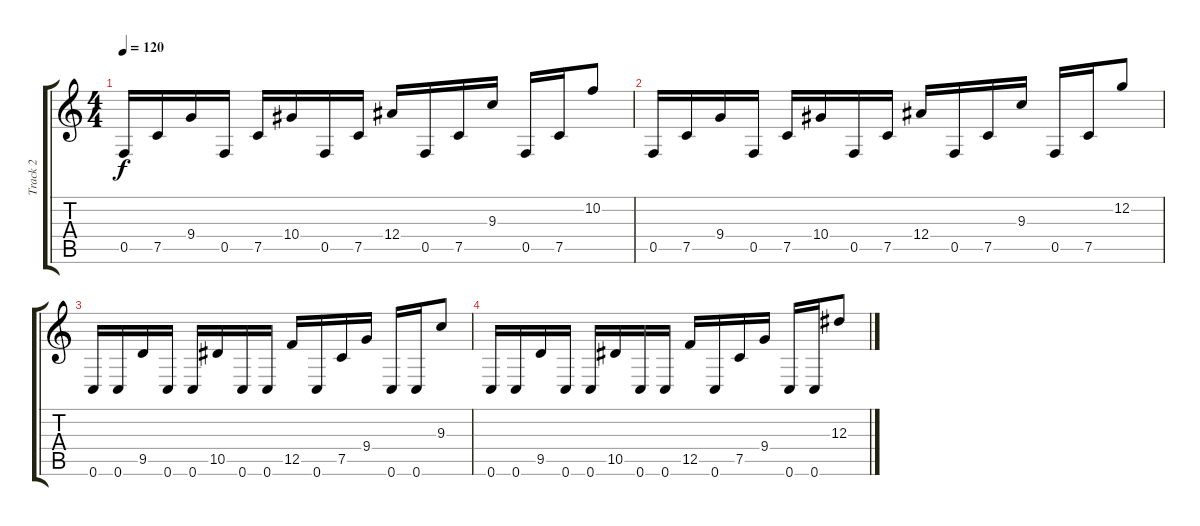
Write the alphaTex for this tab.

\track ("Track 2" "Track 2") {instrument distortionguitar}
\staff {score tabs}
\tuning (C4 G3 Eb3 Bb2 F2 C2) {hide}
\ts (4 4)
\tempo 120
\clef g2
\ks c
0.5.16{dy f} 7.5.16 9.4.16 0.5.16 7.5.16 10.4.16 0.5.16 7.5.16 12.4.16 0.5.16 7.5.16 9.3.16 0.5.16 7.5.16 10.2.8 |
0.5.16 7.5.16 9.4.16 0.5.16 7.5.16 10.4.16 0.5.16 7.5.16 12.4.16 0.5.16 7.5.16 9.3.16 0.5.16 7.5.16 12.2.8 |
0.6.16 0.6.16 9.5.16 0.6.16 0.6.16 10.5.16 0.6.16 0.6.16 12.5.16 0.6.16 7.5.16 9.4.16 0.6.16 0.6.16 9.3.8 |
0.6.16 0.6.16 9.5.16 0.6.16 0.6.16 10.5.16 0.6.16 0.6.16 12.5.16 0.6.16 7.5.16 9.4.16 0.6.16 0.6.16 12.3.8
